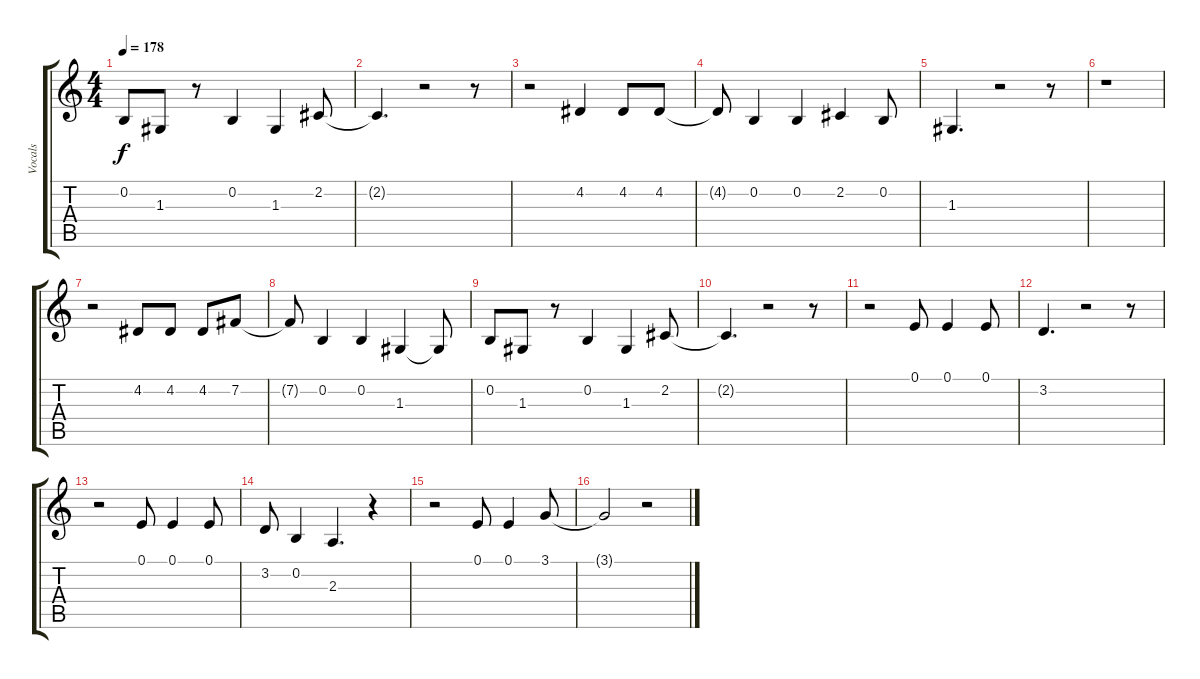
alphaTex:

\track ("Vocals" "Vocals") {instrument lead1square}
\staff {score tabs}
\tuning (E4 B3 G3 D3 A2 E2) {hide}
\ts (4 4)
\tempo 178
\clef g2
\ks c
0.2.8{dy f} 1.3.8 r.8 0.2.4 1.3.4 2.2.8 |
2.2{t}.4{d} r.2 r.8 |
r.2 4.2.4 4.2.8 4.2.8 |
4.2{t}.8 0.2.4 0.2.4 2.2.4 0.2.8 |
1.3.4{d} r.2 r.8 |
r.1 |
r.2 4.2.8 4.2.8 4.2.8 7.2.8 |
7.2{t}.8 0.2.4 0.2.4 1.3.4 1.3{t}.8 |
0.2.8 1.3.8 r.8 0.2.4 1.3.4 2.2.8 |
2.2{t}.4{d} r.2 r.8 |
r.2 0.1.8 0.1.4 0.1.8 |
3.2.4{d} r.2 r.8 |
r.2 0.1.8 0.1.4 0.1.8 |
3.2.8 0.2.4 2.3.4{d} r.4 |
r.2 0.1.8 0.1.4 3.1.8 |
3.1{t}.2 r.2
